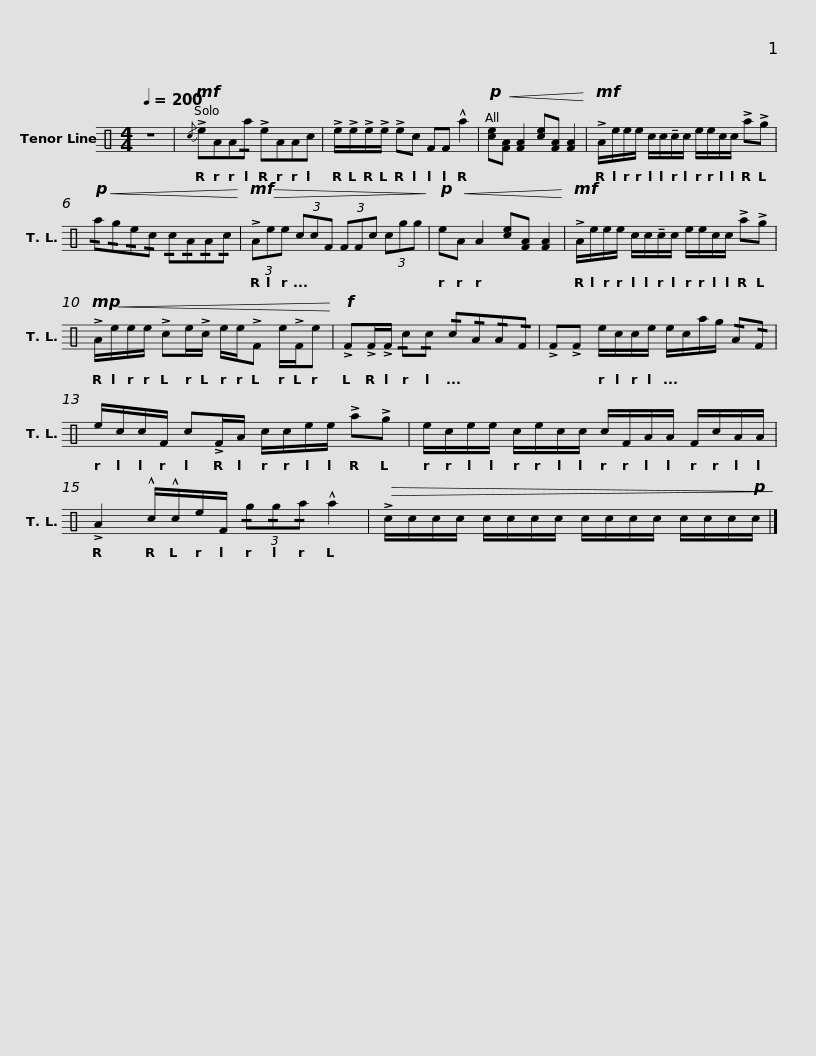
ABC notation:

X:1
L:1/8
Q:1/4=200
M:4/4
I:linebreak $
K:C
V:1 perc
K:none
V:1
 z8 |!mf!{/c} !>!eAA!/!a !>!eAAc | !>!e/!>!e/!>!e/!>!e/ !>!ec FF !^!a2 |!p! [ce]!<(![FA] [FA]2 [ce][FA] [FA]2!<)! |!mf! !>!A/e/e/e/ c/c/!tenuto!c/c/ e/e/c/c/ !>!a!>!g | %5
!p!!<(! !/!a!/!g!/!e!/!c !/!c!/!A!/!A!/!c!<)! |!mf! (3!>!A!>(!ee (3ccF (3FFc (3cgg!>)! |!p! e!<(!A A2 [ce][FA] [FA]2!<)! |$!mf! !>!A/e/e/e/ c/c/!tenuto!c/c/ e/e/c/c/ !>!a!>!g |!mp! !>!A/!<(!e/e/e/ !>!ce/!>!c/ e/e/!>!F e/!>!F/e!<)! | %10
!f! !>!F!>!F/!>!F/ !/!c!/!c !/!c!/!A!/!A!/!F | !>!F!>!F e/c/c/e/ e/c/a/g/ !/!A!/!F | e/c/c/F/ c!>!F/A/ c/c/e/e/ !>!a!>!g |$ e/c/e/e/ c/e/c/c/ c/F/A/A/ F/c/A/A/ | !>!A2 !^!c/!^!c/e/F/ (3!/!g!/!g!/!a !^!a2 | %15
!>(! !>!c/c/c/c/ c/c/c/c/ c/c/c/c/ c/c/c/!p!c/!>)! |] %16
